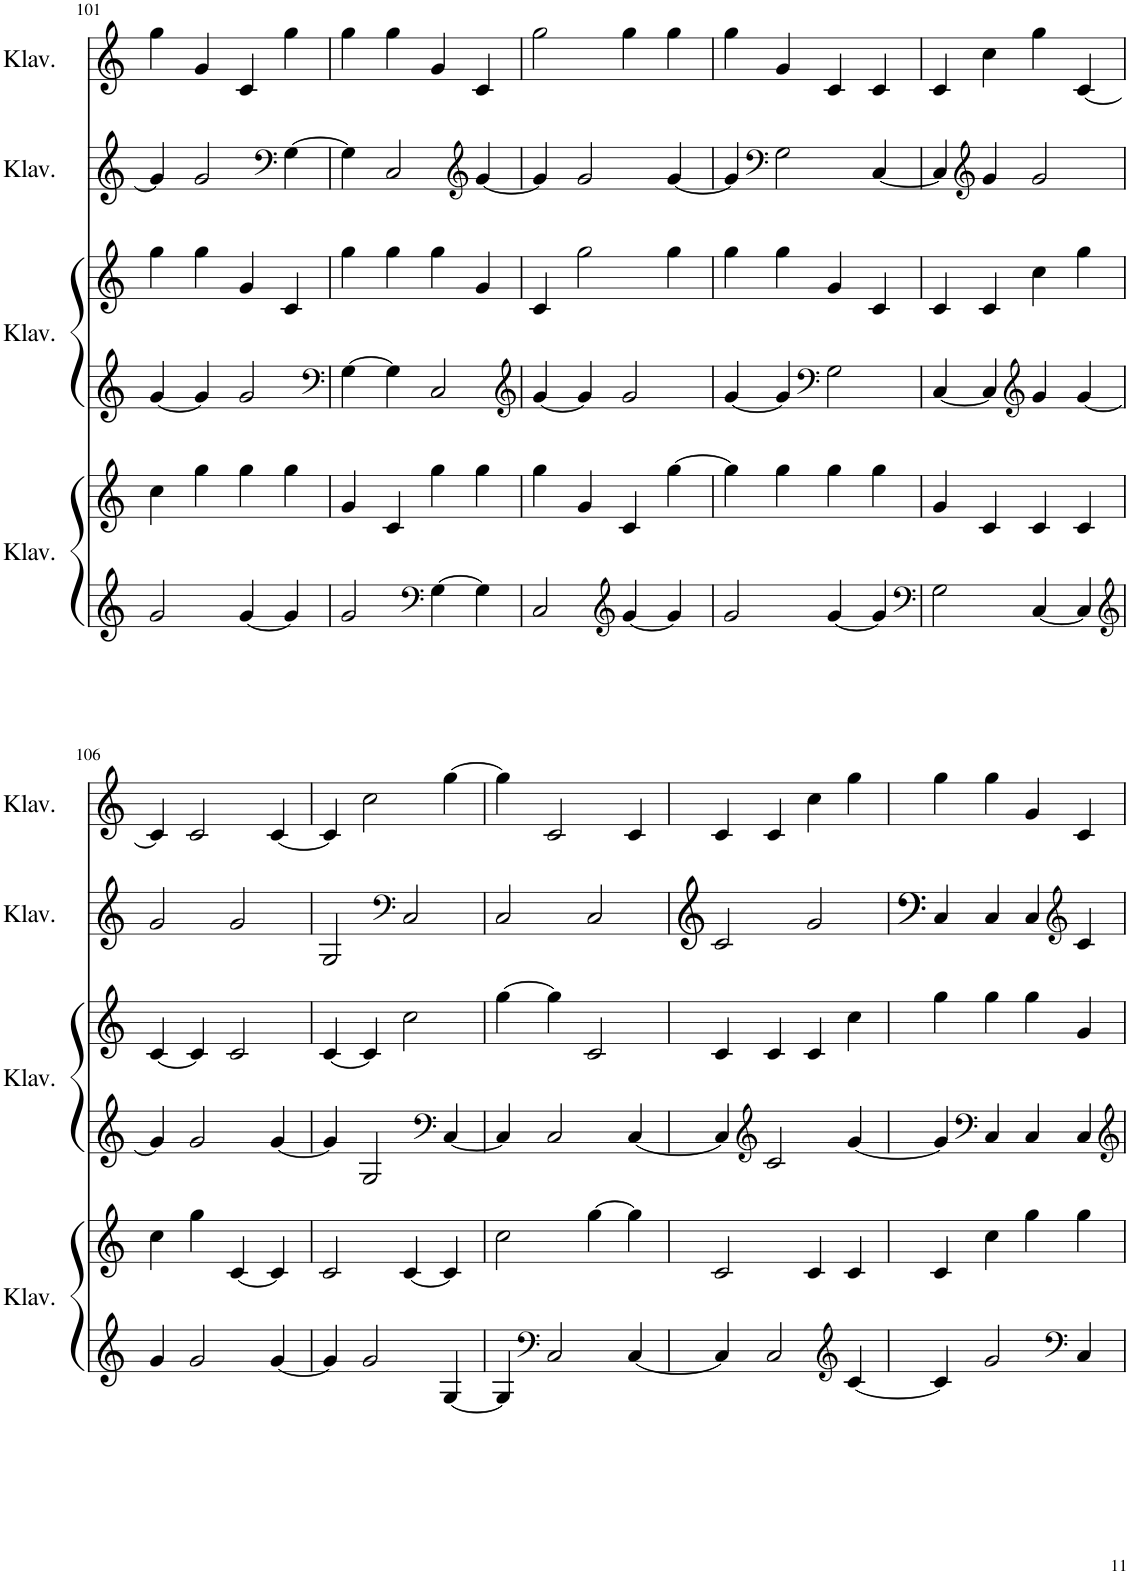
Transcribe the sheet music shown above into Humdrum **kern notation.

**kern	**kern	**kern	**kern	**kern	**kern
*part4	*part4	*part3	*part3	*part2	*part1
*staff6	*staff5	*staff4	*staff3	*staff2	*staff1
*I"Klavier	*	*I"Klavier	*	*I"Klavier	*I"Klavier
*I'Klav.	*	*I'Klav.	*	*I'Klav.	*I'Klav.
!!LO:PB:g=z
*clefG2	*clefG2	*clefG2	*clefG2	*clefG2	*clefG2
*k[]	*k[]	*k[]	*k[]	*k[]	*k[]
*M4/4	*M4/4	*M4/4	*M4/4	*M4/4	*M4/4
=101	=101	=101	=101	=101	=101
2g/	4cc\	[4g/	4gg\	4g/]	4gg\
.	4gg\	4g/]	4gg\	2g/	4g/
[4g/	4gg\	2g/	4g/	.	4c/
*	*	*	*	*clefF4	*
4g/]	4gg\	.	4c/	[4G\	4gg\
=102	=102	=102	=102	=102	=102
*	*	*clefF4	*	*	*
2g/	4g/	[4G\	4gg\	4G\]	4gg\
.	4c/	4G\]	4gg\	2C/	4gg\
*clefF4	*	*	*	*	*
[4G\	4gg\	2C/	4gg\	.	4g/
*	*	*	*	*clefG2	*
4G\]	4gg\	.	4g/	[4g/	4c/
=103	=103	=103	=103	=103	=103
*	*	*clefG2	*	*	*
2C/	4gg\	[4g/	4c/	4g/]	2gg\
.	4g/	4g/]	2gg\	2g/	.
*clefG2	*	*	*	*	*
[4g/	4c/	2g/	.	.	4gg\
4g/]	[4gg\	.	4gg\	[4g/	4gg\
=104	=104	=104	=104	=104	=104
2g/	4gg\]	[4g/	4gg\	4g/]	4gg\
*	*	*	*	*clefF4	*
.	4gg\	4g/]	4gg\	2G\	4g/
*	*	*clefF4	*	*	*
[4g/	4gg\	2G\	4g/	.	4c/
4g/]	4gg\	.	4c/	[4C/	4c/
=105	=105	=105	=105	=105	=105
*clefF4	*	*	*	*	*
2G\	4g/	[4C/	4c/	4C/]	4c/
*	*	*	*	*clefG2	*
.	4c/	4C/]	4c/	4g/	4cc\
*	*	*clefG2	*	*	*
[4C/	4c/	4g/	4cc\	2g/	4gg\
4C/]	4c/	[4g/	4gg\	.	[4c/
!!LO:LB:g=z
=106	=106	=106	=106	=106	=106
*clefG2	*	*	*	*	*
4g/	4cc\	4g/]	[4c/	2g/	4c/]
2g/	4gg\	2g/	4c/]	.	2c/
.	[4c/	.	2c/	2g/	.
[4g/	4c/]	[4g/	.	.	[4c/
=107	=107	=107	=107	=107	=107
4g/]	2c/	4g/]	[4c/	2G/	4c/]
2g/	.	2G/	4c/]	.	2cc\
*	*	*	*	*clefF4	*
.	[4c/	.	2cc\	2C/	.
*	*	*clefF4	*	*	*
[4G/	4c/]	[4C/	.	.	[4gg\
=108	=108	=108	=108	=108	=108
4G/]	2cc\	4C/]	[4gg\	2C/	4gg\]
*clefF4	*	*	*	*	*
2C/	.	2C/	4gg\]	.	2c/
.	[4gg\	.	2c/	2C/	.
[4C/	4gg\]	[4C/	.	.	4c/
=109	=109	=109	=109	=109	=109
4C/]	2c/	4C/]	4c/	2c/	4c/
*	*	*clefG2	*	*	*
2C/	.	2c/	4c/	.	4c/
.	4c/	.	4c/	2g/	4cc\
*clefG2	*	*	*	*	*
[4c/	4c/	[4g/	4cc\	.	4gg\
=110	=110	=110	=110	=110	=110
4c/]	4c/	4g/]	4gg\	4C/	4gg\
*	*	*clefF4	*	*	*
2g/	4cc\	4C/	4gg\	4C/	4gg\
.	4gg\	4C/	4gg\	4C/	4g/
*clefF4	*	*	*	*clefG2	*
4C/	4gg\	4C/	4g/	4c/	4c/
=	=	=	=	=	=
*-	*-	*-	*-	*-	*-
